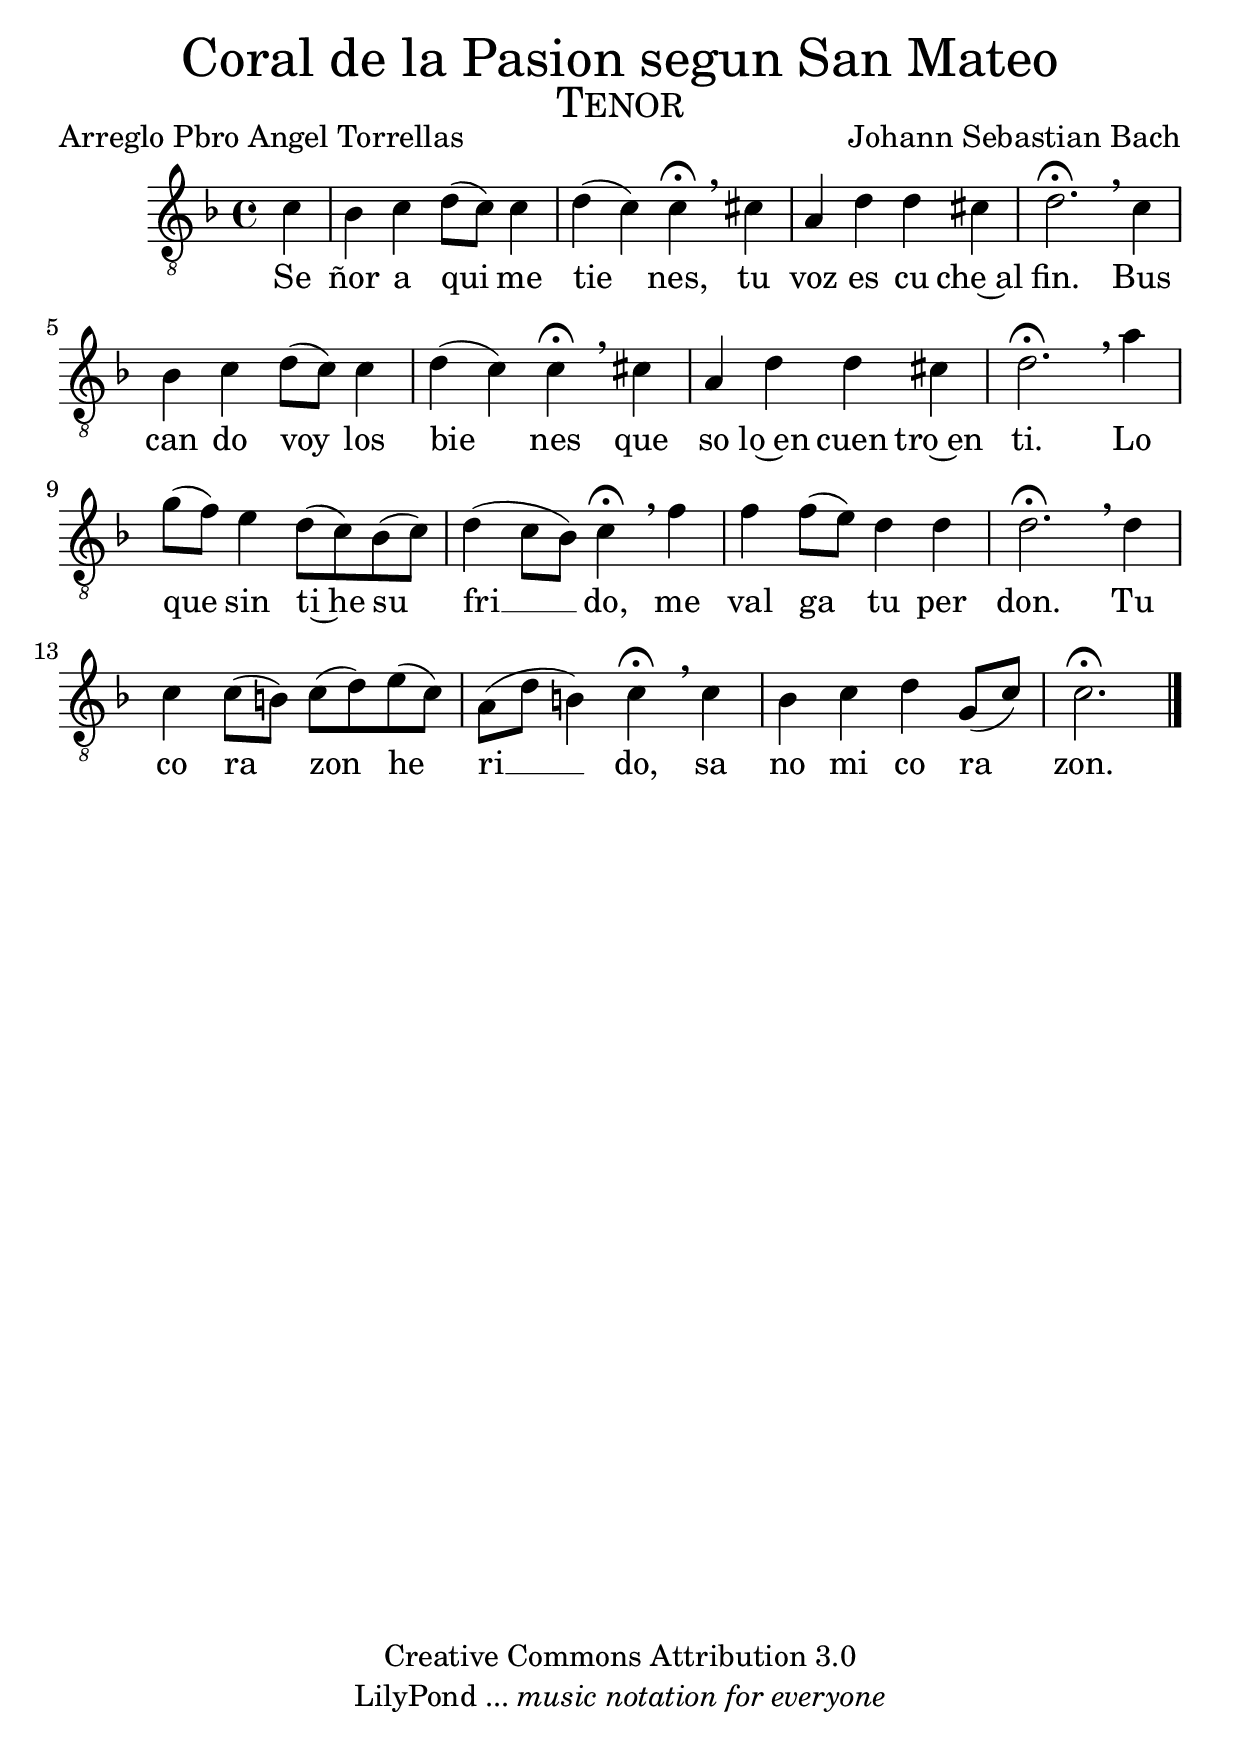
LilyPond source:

% ****************************************************************
%	Cerca de ti Señor - Tenor
%	by serach.sam@
% ****************************************************************
\language "espanol"
\version "2.19.32"

% --- Includes
\include "tenor.ily"

% --- Tamaño del pentagrama
#(set-global-staff-size 26)

% --- Parametro globales
global = { \key fa \major \time 4/4 s1*16 \bar "|." }

% --- Cabecera
\markup { \fill-line { \center-column { \fontsize #5 "Coral de la Pasion segun San Mateo" \fontsize #3 \smallCaps "Tenor" } } }
\markup { \fill-line { \center-column { \fontsize #0.25 "Arreglo Pbro Angel Torrellas" } \center-column { \fontsize #0.25 "Johann Sebastian Bach" } } }
\header {
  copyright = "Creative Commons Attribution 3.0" 
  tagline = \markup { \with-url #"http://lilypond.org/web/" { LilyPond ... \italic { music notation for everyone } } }
  breakbefore = ##t
}

% --- Partitura
\score {
  <<
    \new Staff { <<
      \set Staff.midiInstrument = #"piano"
      \new Voice = "tenor" <<
        \global
        \tenor_music
      >>
      \new Lyrics \lyricsto "tenor" \tenor_letra
    >>}
  >>
  \midi {}
  \layout {}
}

% --- Pagina
\paper {
  #( set-default-paper-size "letter" )
}